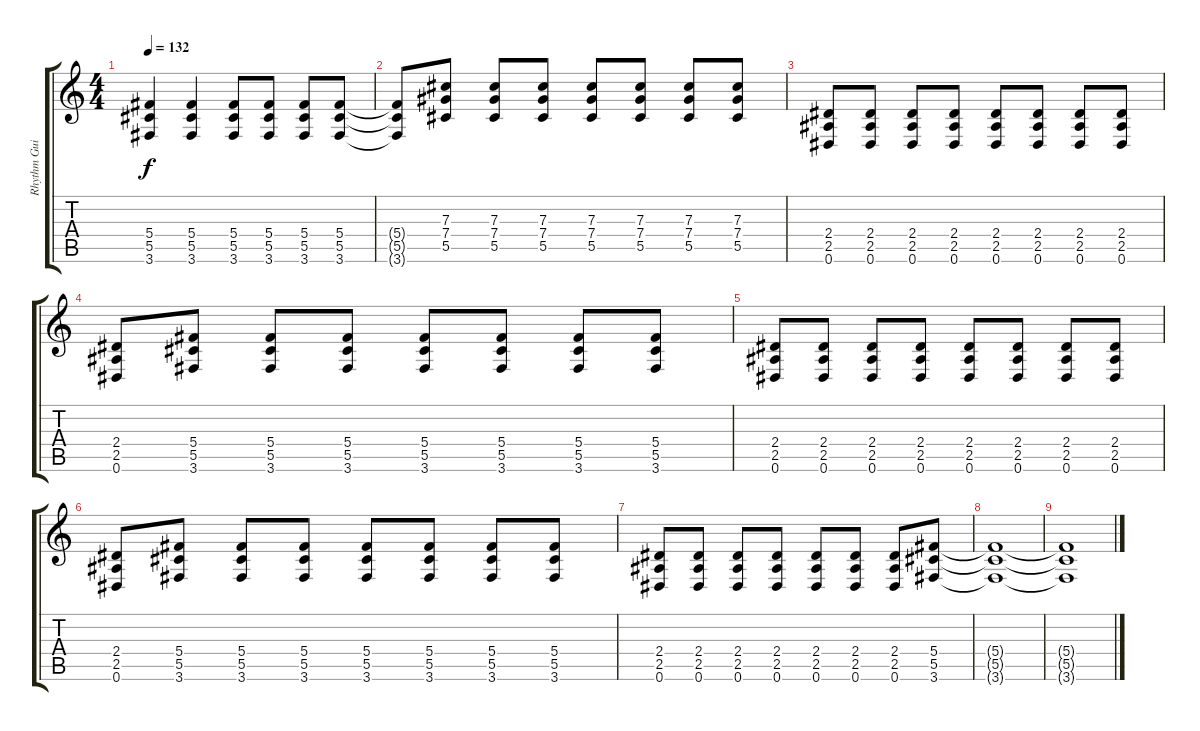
\track ("Rhythm Guitar" "Rhythm Gui") {instrument distortionguitar}
\staff {score tabs}
\tuning (Eb4 Bb3 Gb3 Db3 Ab2 Eb2) {hide}
\ts (4 4)
\tempo 132
\clef g2
\ks c
(5.4 5.5 3.6).4{dy f} (5.4 5.5 3.6).4 (5.4 5.5 3.6).8 (5.4 5.5 3.6).8 (5.4 5.5 3.6).8 (5.4 5.5 3.6).8 |
(5.4{t} 5.5{t} 3.6{t}).8 (7.3 7.4 5.5).8 (7.3 7.4 5.5).8 (7.3 7.4 5.5).8 (7.3 7.4 5.5).8 (7.3 7.4 5.5).8 (7.3 7.4 5.5).8 (7.3 7.4 5.5).8 |
(2.4 2.5 0.6).8 (2.4 2.5 0.6).8 (2.4 2.5 0.6).8 (2.4 2.5 0.6).8 (2.4 2.5 0.6).8 (2.4 2.5 0.6).8 (2.4 2.5 0.6).8 (2.4 2.5 0.6).8 |
(2.4 2.5 0.6).8 (5.4 5.5 3.6).8 (5.4 5.5 3.6).8 (5.4 5.5 3.6).8 (5.4 5.5 3.6).8 (5.4 5.5 3.6).8 (5.4 5.5 3.6).8 (5.4 5.5 3.6).8 |
(2.4 2.5 0.6).8 (2.4 2.5 0.6).8 (2.4 2.5 0.6).8 (2.4 2.5 0.6).8 (2.4 2.5 0.6).8 (2.4 2.5 0.6).8 (2.4 2.5 0.6).8 (2.4 2.5 0.6).8 |
(2.4 2.5 0.6).8 (5.4 5.5 3.6).8 (5.4 5.5 3.6).8 (5.4 5.5 3.6).8 (5.4 5.5 3.6).8 (5.4 5.5 3.6).8 (5.4 5.5 3.6).8 (5.4 5.5 3.6).8 |
(2.4 2.5 0.6).8 (2.4 2.5 0.6).8 (2.4 2.5 0.6).8 (2.4 2.5 0.6).8 (2.4 2.5 0.6).8 (2.4 2.5 0.6).8 (2.4 2.5 0.6).8 (5.4 5.5 3.6).8 |
(5.4{t} 5.5{t} 3.6{t}).1 |
(5.4{t} 5.5{t} 3.6{t}).1
